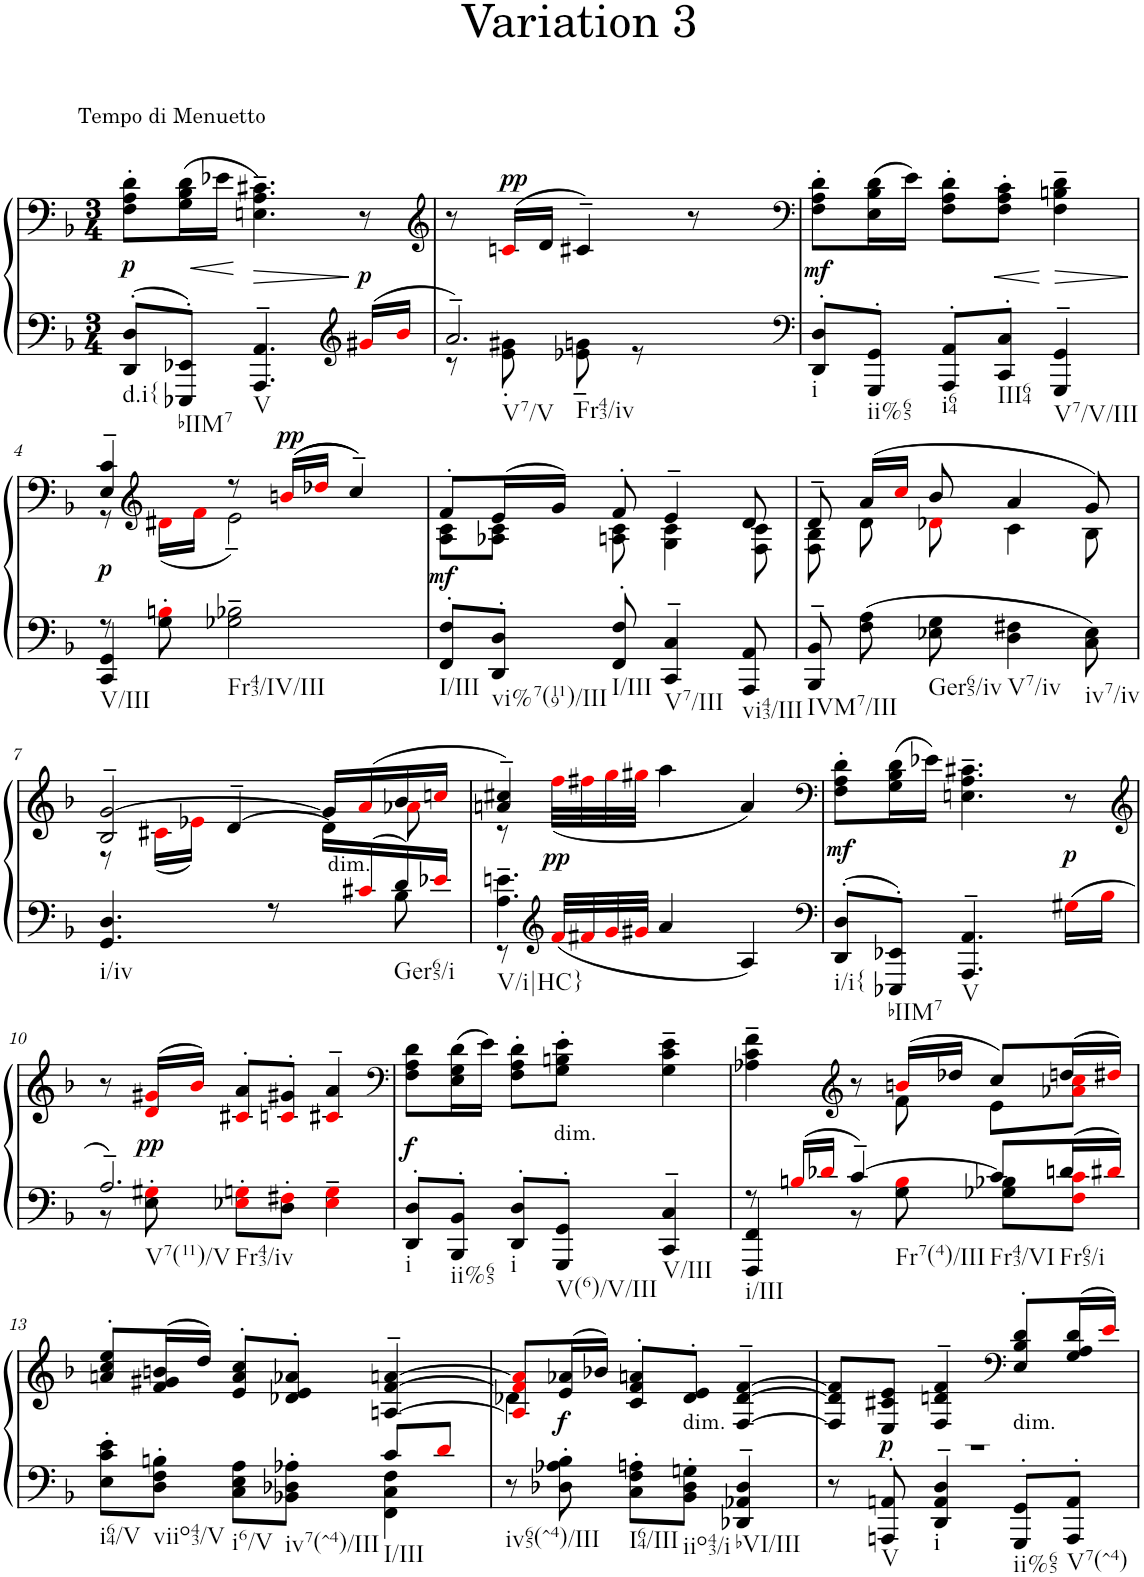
**kern	**kern	**dynam
*part1	*part1	*part1
*staff2	*staff1	*staff1/2
*I"Piano	*	*
*I'Pno.	*	*
*clefF4	*clefF4	*
*k[b-]	*k[b-]	*
*M3/4	*M3/4	*
=1	=1	=1
!	!LO:TX:a:t=Tempo di Menuetto	!
!LO:TX:b:t=d.i{	!	!
!	!	!LO:DY:b
8DD/'> 8D/'>L	8F\' 8A\' 8d\'L	p
!LO:TX:b:t=bIIM7	!	!
!	!	!LO:HP:b
8EEE-X/'> 8EE-X/'>J	(16G\ 16B-\ 16d\L	<
.	16e-X\JJ	[
!LO:TX:b:t=V	!	!
!	!	!LO:HP:b
4.AAA/~> 4.AA/~>	4.En\~ 4.A\~ 4.c#X\~)	>
*clefG2	*	*
!	!	!LO:DY:n=1:b
16g#Xi/LL	8r	] p
16b-i/JJ	.	.
=2	=2	=2
*	*clefG2	*
*^	*	*
!LO:TX:b:t=V7/V	!	!	!
!LO:TX:b:t=Fr43/iv	!	!	!
2.a~/	8r	8r	.
!	!	!	!LO:DY:a
.	8e\' 8g#X\'	(>16cni/LL	pp
.	.	16d/JJ	.
.	8e-X\~ 8gn\~	4c#X~>/)	.
.	8r	.	.
.	4ryy	8r	.
.	.	8ryy	.
*v	*v	*	*
=3	=3	=3
*clefF4	*clefF4	*
!LO:TX:b:t=i	!	!
!	!	!LO:DY:b
8DD/'> 8D/'>L	8F\' 8A\' 8d\'L	mf
!LO:TX:b:t=ii%65	!	!
8GGG/'> 8GG/'>J	(16E\ 16B-\ 16d\L	.
.	16e\JJ)	.
!LO:TX:b:t=i64	!	!
8AAA/'> 8AA/'>L	8F\' 8A\' 8d\'L	.
!LO:TX:b:t=III64	!	!
!	!	!LO:HP:b
8CC/'> 8C/'>J	8F\' 8A\' 8c\'J	<
!LO:TX:b:t=V7/V/III	!	!
!	!	!LO:HP:n=1:b
4GGG/~> 4GG/~>	4F\~ 4Bn\~ 4d\~	[ >
.	.	]
!!LO:LB:g=z
=4	=4	=4
*^	*^	*
!LO:TX:b:t=V/III	!	!	!	!
!	!	!	!	!LO:DY:b
8r	4CC/ 4GG/	4E/~ 4c/~	8r	p
*	*	*clefG2	*	*
8G\'> 8Bni\'>	.	.	(16d#Xi\LL	.
.	.	.	16fi\JJ	.
!LO:TX:b:t=Fr43/IV/III	!	!	!	!
2G-X\~> 2B-X\~>	2ryy	8r	2e~\)	.
!	!	!	!	!LO:DY:a
.	.	((16bni/LL	.	pp
.	.	16dd-Xi/JJ	.	.
.	.	4cc~/))	.	.
*v	*v	*	*	*
=5	=5	=5	=5
!LO:TX:b:t=I/III	!	!	!
!	!	!	!LO:DY:b
8FF/'> 8F/'>L	8f'/L	8A\ 8c\L	mf
!LO:TX:b:t=vi%7(119)/III	!	!	!
8DD/'> 8D/'>J	(16e/L	8A-X\ 8c\J	.
.	16g/JJ)	.	.
!LO:TX:b:t=I/III	!	!	!
8FF/'> 8F/'>	8f'/	8An\ 8c\	.
!LO:TX:b:t=V7/III	!	!	!
4CC/~> 4C/~>	4e~/	4G\ 4c\	.
!LO:TX:b:t=vi43/III	!	!	!
8AAA/ 8AA/	8d/	8F\ 8c\	.
=6	=6	=6	=6
!LO:TX:b:t=IVM7/III	!	!	!
8BBB-/~> 8BB-/~>	8d~/	8F\ 8B-\	.
8F\ 8A\	(16a/LL	8d\	.
.	16cci/JJ	.	.
!LO:TX:b:t=Ger65/iv	!	!	!
8E-X\ 8G\	8b-/	8d-Xi\	.
!LO:TX:b:t=V7/iv	!	!	!
4D\ 4F#X\	4a/	4c\	.
!LO:TX:b:t=iv7/iv	!	!	!
8C\ 8E-\	8g/)	8B-\	.
!!LO:LB:g=z
=7	=7	=7	=7
*^	*	*^	*
!LO:TX:b:t=i/iv	!	!	!	!	!
4.GG/ 4.D/	4ryy	2B-/~> [2g/~>	8r	4ryy	.
.	.	.	(<16c#Xi\LL	.	.
.	.	.	16e-Xi\JJ)	.	.
.	16ryy	.	4ryy	[4d~/	.
*v	*v	*	*	*	*
8r	.	.	.	.
8ryy	16g/LL]	8ryy	16d\LL]	.
*^	*	*	*	*
!	!LO:TX:a:t=dim.	!	!	!	!
.	16c#Xi/	(16ai/	.	8.ryy	.
!LO:TX:b:t=Ger65/i	!	!	!	!	!
8B-\	16d/	16b-/	8a-Xi\	.	.
.	16e-Xi/JJ	16ccni/JJ	.	.	.
*	*	*	*v	*v	*
=8	=8	=8	=8	=8
!LO:TX:b:t=V/i|HC}	!	!	!	!
4.A\~> 4.en\~>	8r	4an/~ 4cc#X/~)	8r	.
*clefG2	*	*	*	*
!	!	!	!	!LO:DY:b
.	32fi/LLL	.	(32ffi\LLL	pp
.	32f#Xi/	.	32ff#Xi\	.
.	32gi/	.	32ggi\	.
.	32g#Xi/JJJ	.	32gg#Xi\JJJ	.
.	4a/	4ryy	4aa\	.
8ryy	.	.	.	.
8ryy	4A/	8ryy	4a/)	.
8ryy	.	8ryy	.	.
*v	*v	*	*	*
=9	=9	=9	=9
*clefF4	*clefF4	*	*
!LO:TX:b:t=i/i{	!	!	!
!	!	!	!LO:DY:b
8DD/'> 8D/'>L	8F\' 8A\' 8d\'L	2.ryy	mf
!LO:TX:b:t=bIIM7	!	!	!
8EEE-X/'> 8EE-X/'>J	(16G\ 16B-\ 16d\L	.	.
.	16e-X\JJ)	.	.
!LO:TX:b:t=V	!	!	!
4.AAA/~> 4.AA/~>	4.En\~ 4.A\~ 4.c#X\~	.	.
!	!	!	!LO:DY:a=2
16G#Xi\LL	8r	.	p
16B-i\JJ	.	.	.
*	*v	*v	*
!!LO:LB:g=z
=10	=10	=10
*	*clefG2	*
*^	*	*
!LO:TX:b:t=Fr43/iv	!	!	!
2.A~/	8r	8r	.
!	!LO:TX:b:t=V7(11)/V	!	!
!	!	!	!LO:DY:b
.	8E\'> 8G#Xi\'>	(>16di/ 16g#Xi/LL	pp
.	.	16b-i/JJ)	.
.	8E-Xi\'> 8Gni\'>L	8c#Xi/'> 8a/'>L	.
.	8D\'> 8F#Xi\'>J	8cni/'> 8g#X/'>J	.
.	4E-i\~> 4Gi\~>	4c#Xi/~> 4a/~>	.
*v	*v	*	*
=11	=11	=11
*	*clefF4	*
*^	*	*
!LO:TX:b:t=i	!	!	!
!	!	!	!LO:DY:b
*v	*v	*	*
8DD/'> 8D/'>L	8F\ 8A\ 8d\L	f
!LO:TX:b:t=ii%65	!	!
8BBB-/'> 8BB-/'>J	(16E\ 16G\ 16d\L	.
.	16e\JJ)	.
!LO:TX:b:t=i	!	!
8DD/'> 8D/'>L	8F\' 8A\' 8d\'L	.
!	!LO:TX:b:t=dim.	!
!LO:TX:b:t=V(6)/V/III	!	!
8GGG/'> 8GG/'>J	8G\' 8Bn\' 8e\'J	.
!LO:TX:b:t=V/III	!	!
4CC/~> 4C/~>	4G\~ 4c\~ 4e\~	.
=12	=12	=12
*^	*^	*
!LO:TX:b:t=i/III	!	!	!	!
8r	4FFF/ 4FF/	4A-X\~> 4c\~> 4f\~>	4ryy	.
16Bni/LL	.	.	.	.
16d-Xi/JJ	.	.	.	.
*	*	*clefG2	*	*
[4c~/	8r	8r	8ryy	.
!	!LO:TX:b:t=Fr7(4)/III	!	!	!
.	8G\ 8Bi\	(16bni/LL	8f\	.
.	.	16dd-X/JJ	.	.
!LO:TX:b:t=Fr43/VI	!	!	!	!
8c/L]	8G-X\ 8B-X\L	8cc/L)	8e\L	.
!LO:TX:b:t=Fr65/i	!	!	!	!
16dn/L	8Fi\ 8ci\J	(16ddn/L	8a-Xi\ 8cci\J	.
16d#Xi/JJ	.	16dd#Xi/JJ)	.	.
*	*	*v	*v	*
!!LO:LB:g=z
=13	=13	=13	=13
!LO:TX:b:t=i64/V	!	!	!
8E\' 8c\' 8e\'L	2ryy	8an/'> 8cc/'> 8ee/'>L	.
!LO:TX:b:t=viio43/V	!	!	!
8D\' 8F\' 8Bn\'J	.	(>16f/ 16g#X/ 16bn/L	.
.	.	16dd/JJ)	.
!LO:TX:b:t=i6/V	!	!	!
8C\ 8E\ 8A\L	.	8e/'> 8a/'> 8cc/'>L	.
!LO:TX:b:t=iv7(^4)/III	!	!	!
8BB-X\' 8D-X\' 8A-X\'J	.	8d-X/'> 8e/'> 8a-X/'>J	.
!LO:TX:b:t=I/III	!	!	!
8c/L	4FF\ 4C\ 4F\	[4An/~> [>4f/~> [4an/~>	.
8di/J	.	.	.
*v	*v	*	*
=14	=14	=14
*	*^	*
!LO:TX:b:t=iv65(^4)/III	!	!	!
8r	8Ai/] 8fi/] 8ai/]L	4d-X\	.
!	!	!	!LO:DY:b
8D-X\' 8A-X\' 8B-\'	(>16e/ 16a-X/L	.	f
.	16b-X/JJ)	.	.
!LO:TX:b:t=I64/III	!	!	!
8C\' 8F\' 8An\'L	8c/'> 8f/'> 8an/'>L	4ryy	.
!	!LO:TX:b:t=dim.	!	!
!LO:TX:b:t=iio43/i	!	!	!
8BB-\' 8D-\' 8Gn\'J	8d-/'> 8e/'>J	.	.
!LO:TX:b:t=bVI/III	!	!	!
4DD-X/~> 4AA-X/~> 4D-/~>	[4F/~> [>4d-/~> [4f/~>	4ryy	.
=15	=15	=15	=15
8r	8F/] 8d-/] 8f/]L	2.r	.
!LO:TX:b:t=V	!	!	!
!	!	!	!LO:DY:b
8AAAn/'> 8AAn/'>	8E/ 8c#X/ 8e/J	.	p
!LO:TX:b:t=i	!	!	!
4DD/~> 4AA/~> 4D/~>	4F/~> 4dn/~> 4f/~>	.	.
*	*clefF4	*	*
!	!LO:TX:b:t=dim.	!	!
!LO:TX:b:t=ii%65	!	!	!
8GGG/'> 8GG/'>L	8E/' 8B-/' 8d/'L	.	.
!LO:TX:b:t=V7(^4)	!	!	!
8AAA/'> 8AA/'>J	(16G/ 16A/ 16d/L	.	.
.	16ei/JJ)	.	.
*	*v	*v	*
=	=	=
*-	*-	*-
